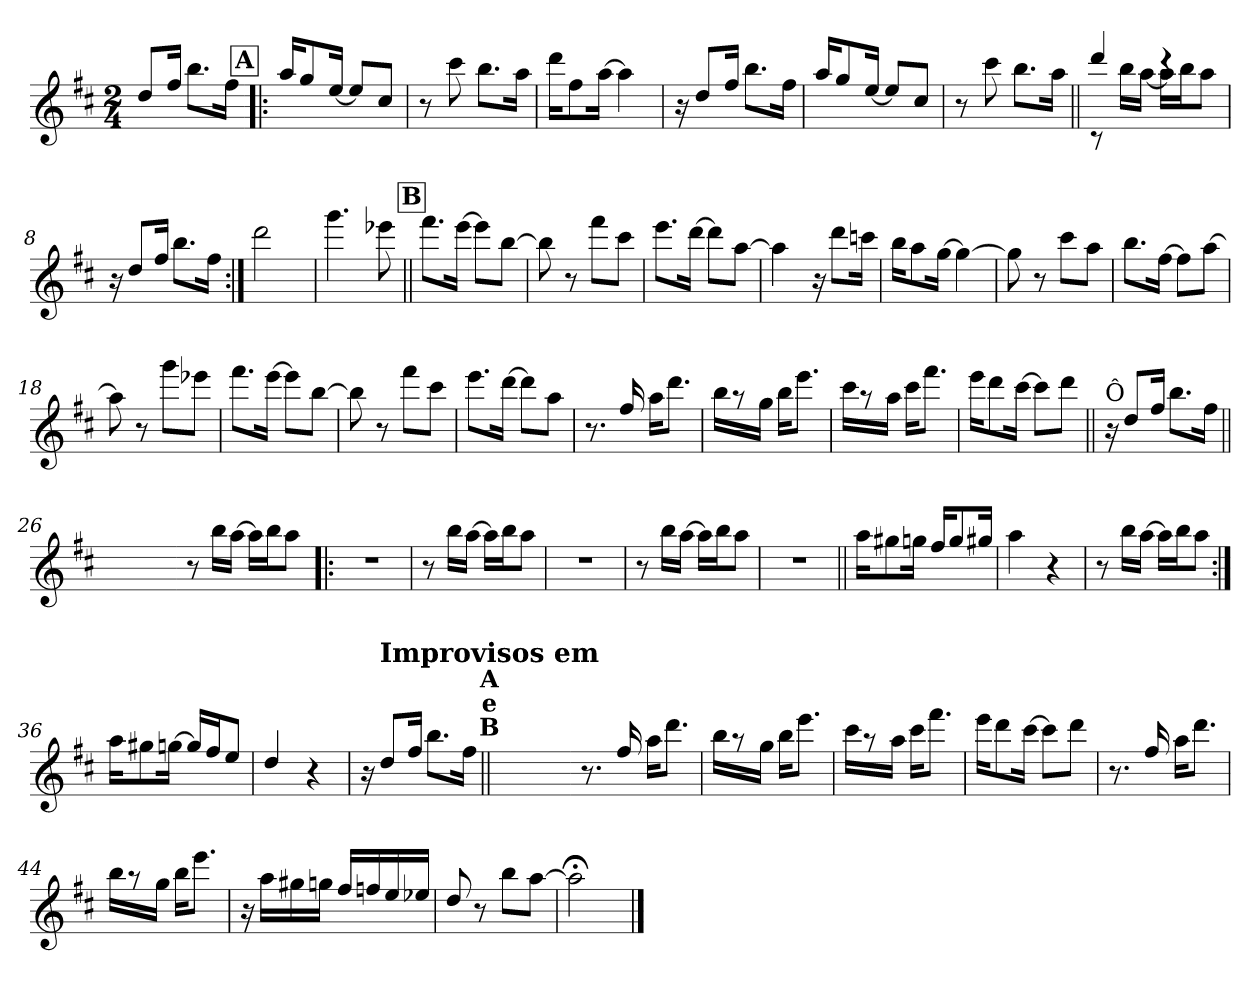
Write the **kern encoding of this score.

**kern
*part1
*staff1
*clefG2
*k[f#c#]
*D:
*M2/4
=
8dd/L
16ff#/Jk
8.bb\L
16ff#\Jk
!!LO:REH:place=s1:a:B:fs=11.5:t=A
=1!|:
16aa/KL
8gg/
[16ee/Jk
8ee/L]
8cc#/J
=2
8r
8ccc#\
8.bb\L
16aa\Jk
=3
16ddd\KL
8ff#\
[16aa\Jk
4aa\]
=4
16r
8dd/L
16ff#/Jk
8.bb\L
16ff#\Jk
=5
16aa/KL
8gg/
[16ee/Jk
8ee/L]
8cc#/J
!!LO:LB:g=z
=6
8r
8ccc#\
8.bb\L
16aa\Jk
=7||
*^
4ddd/	8rc
.	16bb\LL
.	[<16aa\JJ
4rccc	16aa\LL]
.	16bb\J
.	8aa\J
*v	*v
=8
16r
8dd/L
16ff#/Jk
8.bb\L
16ff#\Jk
=9:|!
2ddd\
=10
4.ggg\
8eee-X\
!!LO:LB:g=z
!!LO:REH:place=s1:a:B:fs=11.5:t=B
=11||
8.fff#\L
[16eee\Jk
8eee\L]
[8bb\J
=12
8bb\]
8r
8fff#\L
8ccc#\J
=13
8.eee\L
[16ddd\Jk
8ddd\L]
[8aa\J
=14
4aa\]
16r
8ddd\L
16cccn\Jk
=15
16bb\KL
8aa\
[16gg\Jk
4gg\_
=16
8gg\]
8r
8ccc#\L
8aa\J
!!LO:LB:g=z
=17
8.bb\L
[16ff#\Jk
8ff#\L]
[8aa\J
=18
8aa\]
8r
8ggg\L
8eee-X\J
=19
8.fff#\L
[16eee\Jk
8eee\L]
[8bb\J
=20
8bb\]
8r
8fff#\L
8ccc#\J
=21
8.eee\L
[16ddd\Jk
8ddd\L]
8aa\J
=22
8.r
16ff#/
16aa\KL
8.ddd\J
!!LO:LB:g=z
=23
16bb\KL
8r
16gg\Jk
16bb\KL
8.eee\J
=24
16ccc#\KL
8r
16aa\Jk
16ccc#\KL
8.fff#\J
=25
16eee\KL
8ddd\
[16ccc#\Jk
8ccc#\L]
8ddd\J
=26||
!LO:TX:a:t=Ô
16r
8dd/L
16ff#/Jk
8.bb\L
16ff#\Jk
=26X261||
2ryy
!!LO:LB:g=z
=27-
8r
16bb\LL
[16aa\JJ
16aa\LL]
16bb\J
8aa\J
=28!|:
2r
=29
8r
16bb\LL
[16aa\JJ
16aa\LL]
16bb\J
8aa\J
=30
2r
=31
8r
16bb\LL
[16aa\JJ
16aa\LL]
16bb\J
8aa\J
!!LO:LB:g=z
=32
2r
=33||
16aa\KL
8gg#X\
16ggn\Jk
16ff#/KL
8gg/
16gg#X/Jk
=34
4aa\
4r
=35
8r
16bb\LL
[16aa\JJ
16aa\LL]
16bb\J
8aa\J
!!LO:LB:g=z
=36:|!
16aa\KL
8gg#X\
[16ggn\Jk
16gg/LL]
16ff#/J
8ee/J
=37
4dd/
4r
=38
16r
8dd/L
16ff#/Jk
8.bb\L
16ff#\Jk
!!LO:REH:place=s1:b:enc=none:fs=11.5:t=B
!!LO:REH:place=s1:b:enc=none:fs=9.8:t=e
!!LO:REH:place=s1:b:enc=none:fs=11.5:t=A
!!LO:REH:place=s1:b:B:enc=none:t=Improvisos em
=38X382||
2ryy
!!LO:LB:g=z
=39-
8.r
16ff#/
16aa\KL
8.ddd\J
=40
16bb\KL
8r
16gg\Jk
16bb\KL
8.eee\J
=41
16ccc#\KL
8r
16aa\Jk
16ccc#\KL
8.fff#\J
=42
16eee\KL
8ddd\
[16ccc#\Jk
8ccc#\L]
8ddd\J
!!LO:LB:g=z
=43
8.r
16ff#/
16aa\KL
8.ddd\J
=44
16bb\KL
8r
16gg\Jk
16bb\KL
8.eee\J
=45
16r
16aa\LL
16gg#X\
16ggn\JJ
16ff#/LL
16ffn/
16ee/
16ee-X/JJ
=46
8dd/
8r
8bb\L
[8aa\J
=47
2aa;<\]
==
*-
